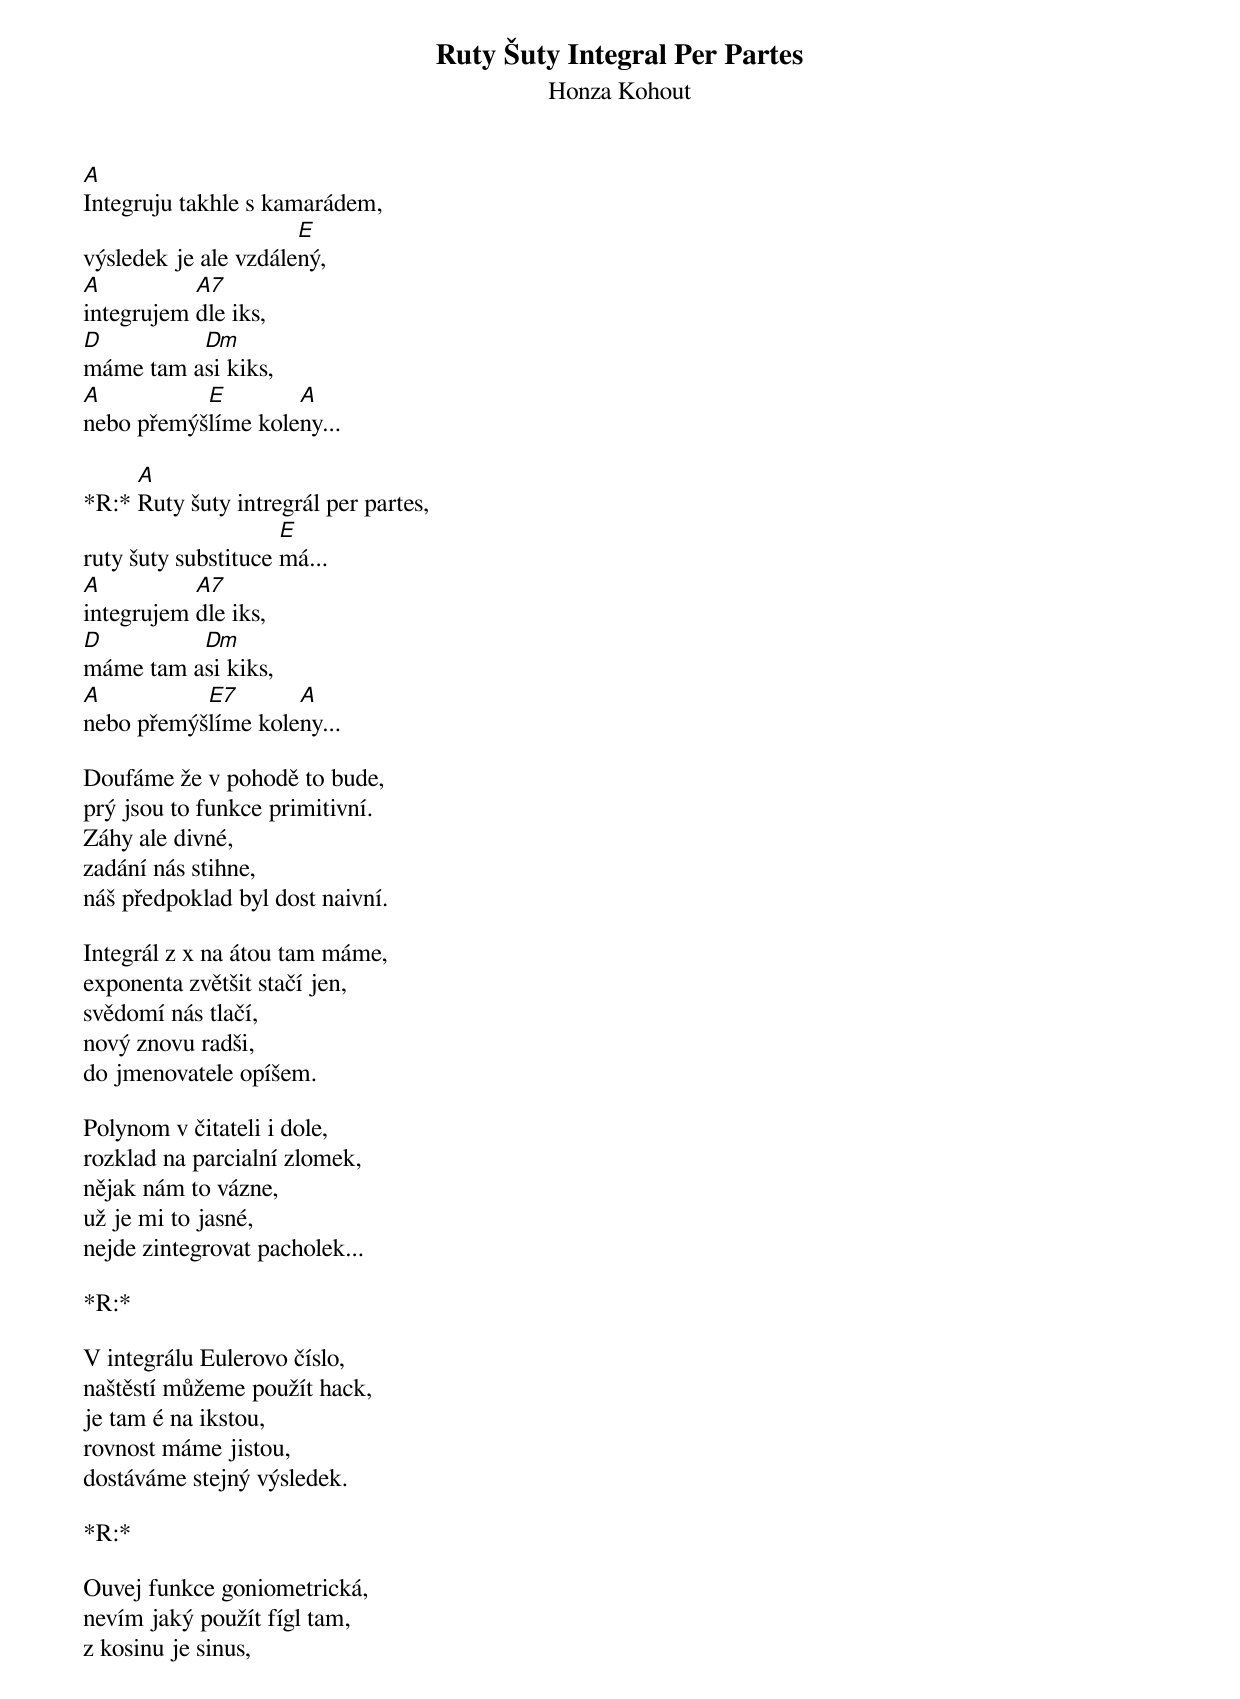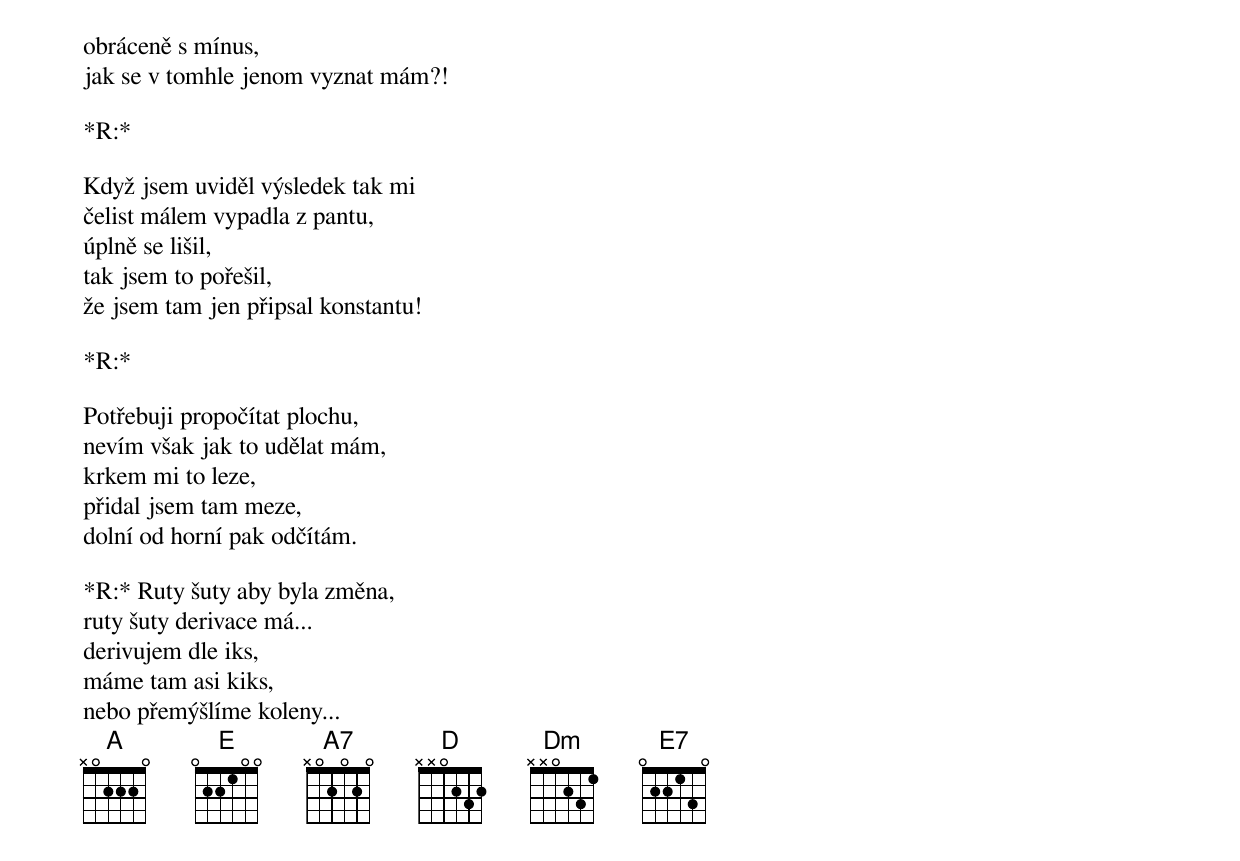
Ruty Šuty Integral Per Partes
Honza Kohout


A
Integruju takhle s kamarádem,
                      E
výsledek je ale vzdálený,
A          A7
integrujem dle iks,
D         Dm
máme tam asi kiks,
A          E        A
nebo přemýšlíme koleny...

     A
*R:* Ruty šuty intregrál per partes,
                     E
ruty šuty substituce má...
A          A7
integrujem dle iks,
D         Dm
máme tam asi kiks,
A          E7       A
nebo přemýšlíme koleny...

Doufáme že v pohodě to bude,
prý jsou to funkce primitivní.
Záhy ale divné,
zadání nás stihne,
náš předpoklad byl dost naivní.

Integrál z x na átou tam máme,
exponenta zvětšit stačí jen,
svědomí nás tlačí,
nový znovu radši,
do jmenovatele opíšem.

Polynom v čitateli i dole,
rozklad na parcialní zlomek,
nějak nám to vázne,
už je mi to jasné,
nejde zintegrovat pacholek...

*R:*

V integrálu Eulerovo číslo,
naštěstí můžeme použít hack,
je tam é na ikstou,
rovnost máme jistou,
dostáváme stejný výsledek.

*R:*

Ouvej funkce goniometrická,
nevím jaký použít fígl tam,
z kosinu je sinus,
obráceně s mínus,
jak se v tomhle jenom vyznat mám?!

*R:*

Když jsem uviděl výsledek tak mi
čelist málem vypadla z pantu,
úplně se lišil,
tak jsem to pořešil,
že jsem tam jen připsal konstantu!

*R:*

Potřebuji propočítat plochu,
nevím však jak to udělat mám,
krkem mi to leze,
přidal jsem tam meze,
dolní od horní pak odčítám.

*R:* Ruty šuty aby byla změna,
ruty šuty derivace má...
derivujem dle iks,
máme tam asi kiks,
nebo přemýšlíme koleny...
